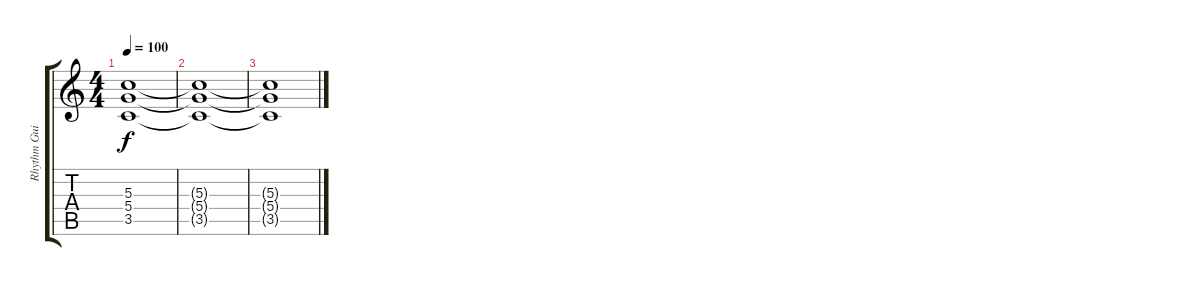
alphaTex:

\track ("Rhythm Guitar" "Rhythm Gui") {instrument distortionguitar}
\staff {score tabs}
\tuning (E4 B3 G3 D3 A2 E2) {hide}
\ts (4 4)
\tempo 100
\clef g2
\ks c
(5.3{t} 5.4{t} 3.5{t}).1{dy f} |
(5.3{t} 5.4{t} 3.5{t}).1 |
(5.3{t} 5.4{t} 3.5{t}).1
